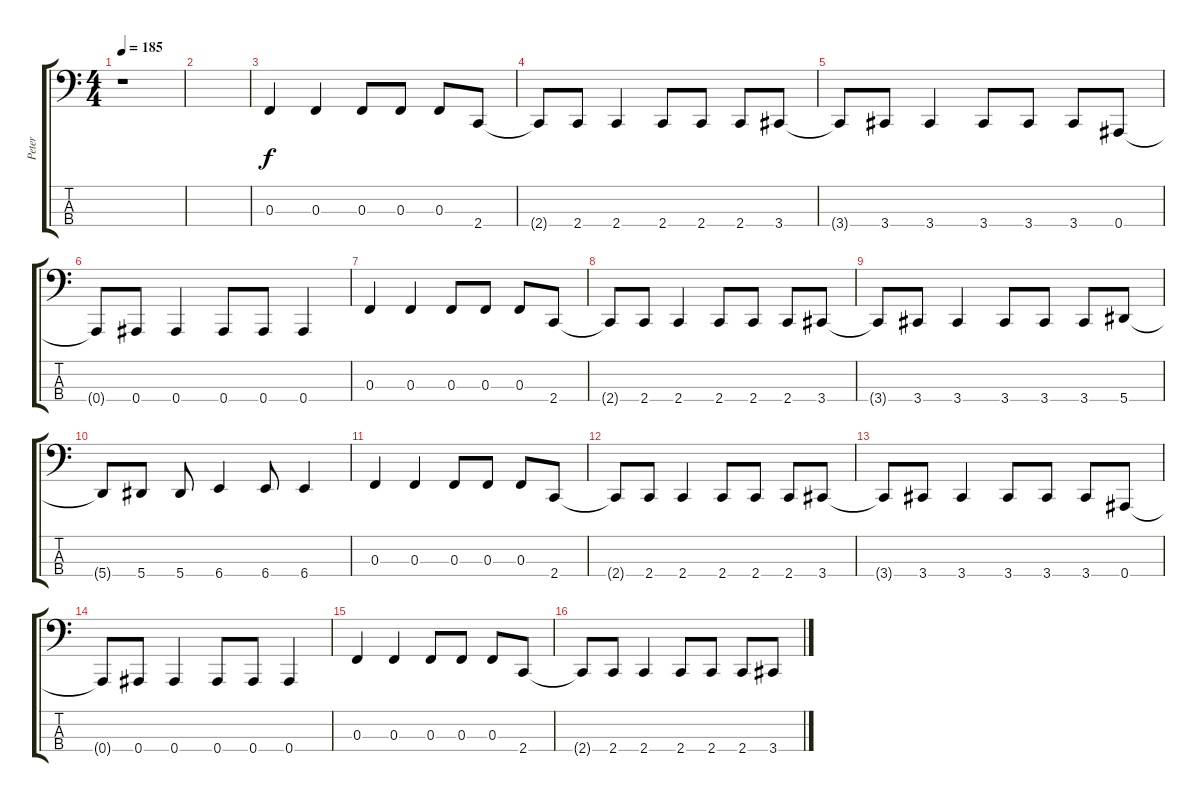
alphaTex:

\track ("Peter" "Peter") {instrument slapbass1}
\staff {score tabs}
\tuning (Eb2 Bb1 F1 Bb0) {hide}
\ts (4 4)
\tempo 185
\clef f4
\ks c
r.1{dy f} |
|
0.3.4 0.3.4 0.3.8 0.3.8 0.3.8 2.4.8 |
2.4{t}.8 2.4.8 2.4.4 2.4.8 2.4.8 2.4.8 3.4.8 |
3.4{t}.8 3.4.8 3.4.4 3.4.8 3.4.8 3.4.8 0.4.8 |
0.4{t}.8 0.4.8 0.4.4 0.4.8 0.4.8 0.4.4 |
0.3.4 0.3.4 0.3.8 0.3.8 0.3.8 2.4.8 |
2.4{t}.8 2.4.8 2.4.4 2.4.8 2.4.8 2.4.8 3.4.8 |
3.4{t}.8 3.4.8 3.4.4 3.4.8 3.4.8 3.4.8 5.4.8 |
5.4{t}.8 5.4.8 5.4.8 6.4.4 6.4.8 6.4.4 |
0.3.4 0.3.4 0.3.8 0.3.8 0.3.8 2.4.8 |
2.4{t}.8 2.4.8 2.4.4 2.4.8 2.4.8 2.4.8 3.4.8 |
3.4{t}.8 3.4.8 3.4.4 3.4.8 3.4.8 3.4.8 0.4.8 |
0.4{t}.8 0.4.8 0.4.4 0.4.8 0.4.8 0.4.4 |
0.3.4 0.3.4 0.3.8 0.3.8 0.3.8 2.4.8 |
2.4{t}.8 2.4.8 2.4.4 2.4.8 2.4.8 2.4.8 3.4.8
